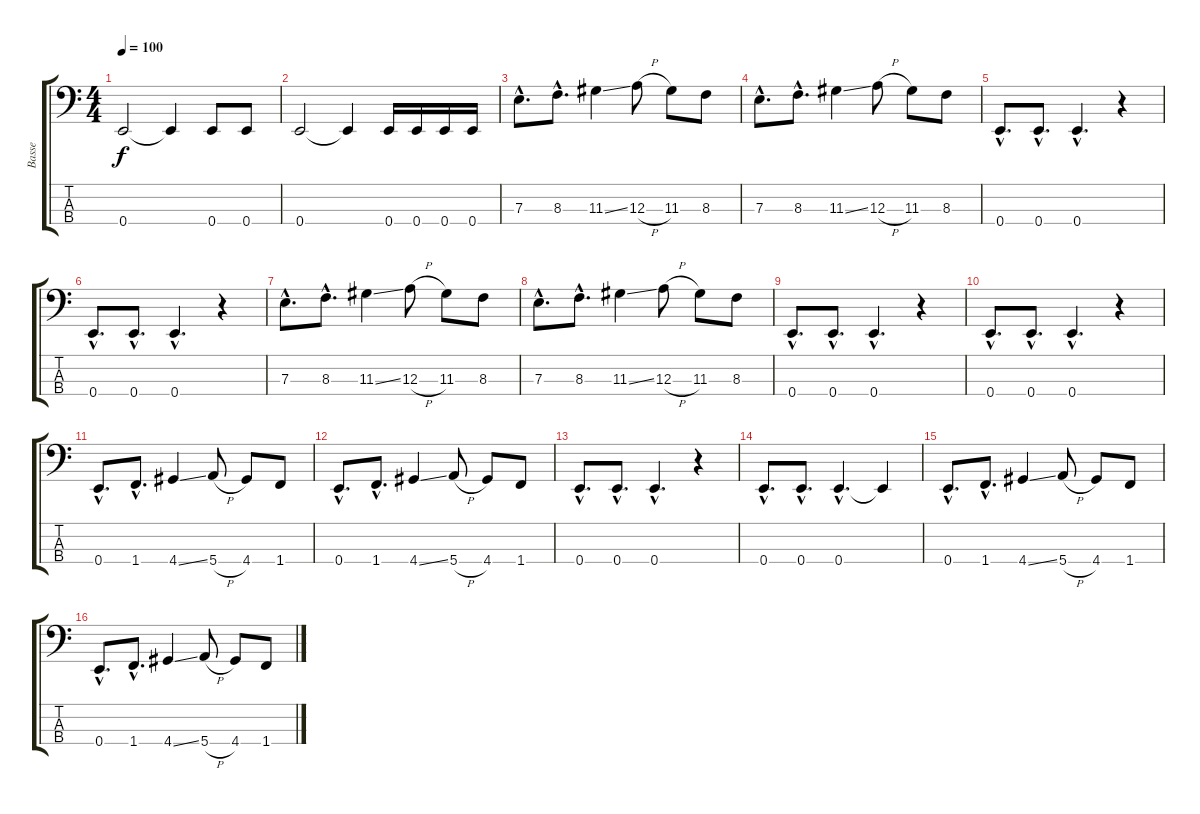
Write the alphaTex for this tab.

\track ("Basse" "Basse") {instrument electricbassfinger}
\staff {score tabs}
\tuning (G2 D2 A1 E1) {hide}
\ts (4 4)
\tempo 100
\clef f4
\ks c
0.4.2{dy f} 0.4{t}.4 0.4.8 0.4.8 |
0.4.2 0.4{t}.4 0.4.16 0.4.16 0.4.16 0.4.16 |
7.3{hac}.8{d} 8.3{hac}.8{d} 11.3{ss}.4 12.3{h}.8 11.3.8 8.3.8 |
7.3{hac}.8{d} 8.3{hac}.8{d} 11.3{ss}.4 12.3{h}.8 11.3.8 8.3.8 |
0.4{hac}.8{d} 0.4{hac}.8{d} 0.4{hac}.4{d} r.4 |
0.4{hac}.8{d} 0.4{hac}.8{d} 0.4{hac}.4{d} r.4 |
7.3{hac}.8{d} 8.3{hac}.8{d} 11.3{ss}.4 12.3{h}.8 11.3.8 8.3.8 |
7.3{hac}.8{d} 8.3{hac}.8{d} 11.3{ss}.4 12.3{h}.8 11.3.8 8.3.8 |
0.4{hac}.8{d} 0.4{hac}.8{d} 0.4{hac}.4{d} r.4 |
0.4{hac}.8{d} 0.4{hac}.8{d} 0.4{hac}.4{d} r.4 |
0.4{hac}.8{d} 1.4{hac}.8{d} 4.4{ss}.4 5.4{h}.8 4.4.8 1.4.8 |
0.4{hac}.8{d} 1.4{hac}.8{d} 4.4{ss}.4 5.4{h}.8 4.4.8 1.4.8 |
0.4{hac}.8{d} 0.4{hac}.8{d} 0.4{hac}.4{d} r.4 |
0.4{hac}.8{d} 0.4{hac}.8{d} 0.4{hac}.4{d} 0.4{t}.4 |
0.4{hac}.8{d} 1.4{hac}.8{d} 4.4{ss}.4 5.4{h}.8 4.4.8 1.4.8 |
0.4{hac}.8{d} 1.4{hac}.8{d} 4.4{ss}.4 5.4{h}.8 4.4.8 1.4.8
